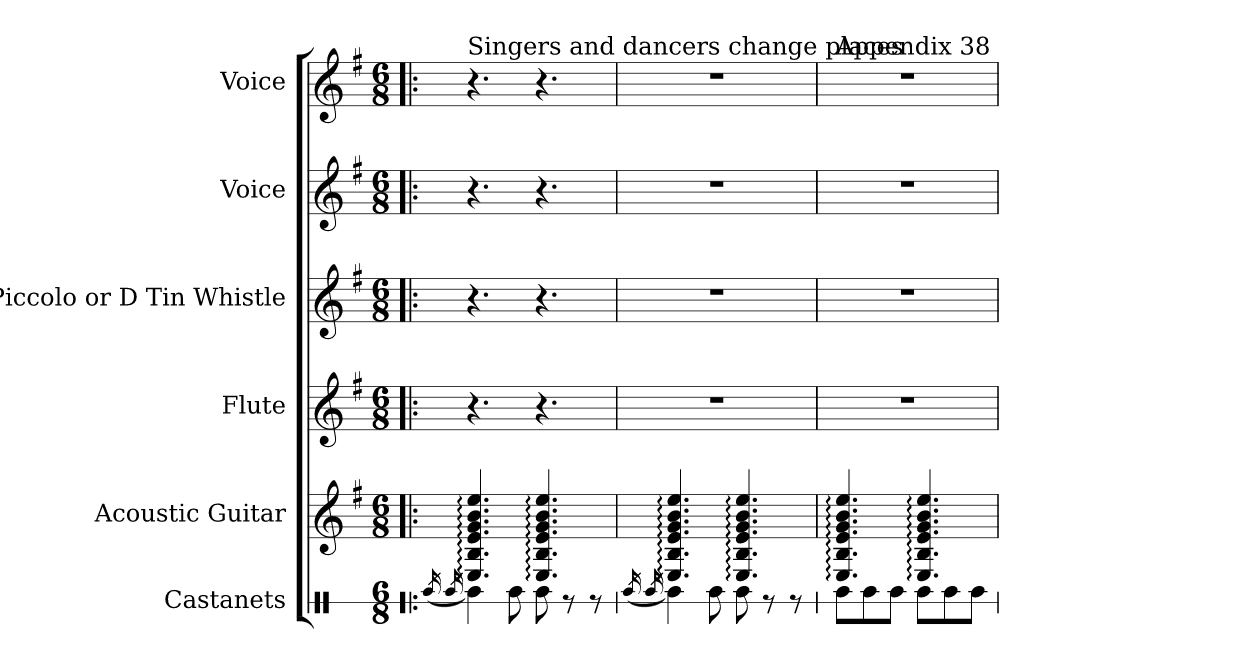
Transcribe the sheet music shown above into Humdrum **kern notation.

**kern	**kern	**kern	**kern	**kern	**kern
*part6	*part5	*part4	*part3	*part2	*part1
*staff6	*staff5	*staff4	*staff3	*staff2	*staff1
*I"Castanets	*I"Acoustic Guitar	*I"Flute	*I"Piccolo or   D Tin Whistle	*I"Voice	*I"Voice
*I'Cast.	*I'A. Gtr.	*I'Fl.	*I'Picc.	*I'Voice	*I'Voice
!!LO:PB:g=z
*stria1	*	*	*	*	*
*clefX	*clefG2	*clefG2	*clefG2	*clefG2	*clefG2
*	*ITrd7c12	*	*ITrd-7c-12	*	*
*k[]	*k[f#]	*k[f#]	*k[f#]	*k[f#]	*k[f#]
*C:	*G:	*G:	*G:	*G:	*G:
*M6/8	*M6/8	*M6/8	*M6/8	*M6/8	*M6/8
*MM138	*MM138	*MM138	*MM138	*MM138	*MM138
=1!|:	=1!|:	=1!|:	=1!|:	=1!|:	=1!|:
(16qRgi/	.	.	.	.	.
16qRgi/	.	.	.	.	.
!	!	!	!	!	!LO:TX:a:t=Singers and dancers change places
4Rgi\)	4.EEi/: 4.BBi: 4.Ei: 4.Gi: 4.Bi: 4.ei:	4.r	4.r	4.r	4.r
8Rgi\	.	.	.	.	.
8Rgi\	4.EEi/: 4.BBi: 4.Ei: 4.Gi: 4.Bi: 4.ei:	4.r	4.r	4.r	4.r
8r	.	.	.	.	.
8r	.	.	.	.	.
=2	=2	=2	=2	=2	=2
(16qRgi/	.	.	.	.	.
16qRgi/	.	.	.	.	.
!	!	!LO:N:vis=1	!LO:N:vis=1	!LO:N:vis=1	!LO:N:vis=1
4Rgi\)	4.EEi/: 4.BBi: 4.Ei: 4.Gi: 4.Bi: 4.ei:	2.r	2.r	2.r	2.r
8Rgi\	.	.	.	.	.
8Rgi\	4.EEi/: 4.BBi: 4.Ei: 4.Gi: 4.Bi: 4.ei:	.	.	.	.
8r	.	.	.	.	.
8r	.	.	.	.	.
=3	=3	=3	=3	=3	=3
!	!	!	!	!	!LO:TX:a:t=Appendix 38
!	!	!LO:N:vis=1	!LO:N:vis=1	!LO:N:vis=1	!LO:N:vis=1
8Rgi\L	4.EEi/: 4.BBi: 4.Ei: 4.Gi: 4.Bi: 4.ei:	2.r	2.r	2.r	2.r
8Rgi\	.	.	.	.	.
8Rgi\J	.	.	.	.	.
8Rgi\L	4.EEi/: 4.BBi: 4.Ei: 4.Gi: 4.Bi: 4.ei:	.	.	.	.
8Rgi\	.	.	.	.	.
8Rgi\J	.	.	.	.	.
=	=	=	=	=	=
*-	*-	*-	*-	*-	*-
